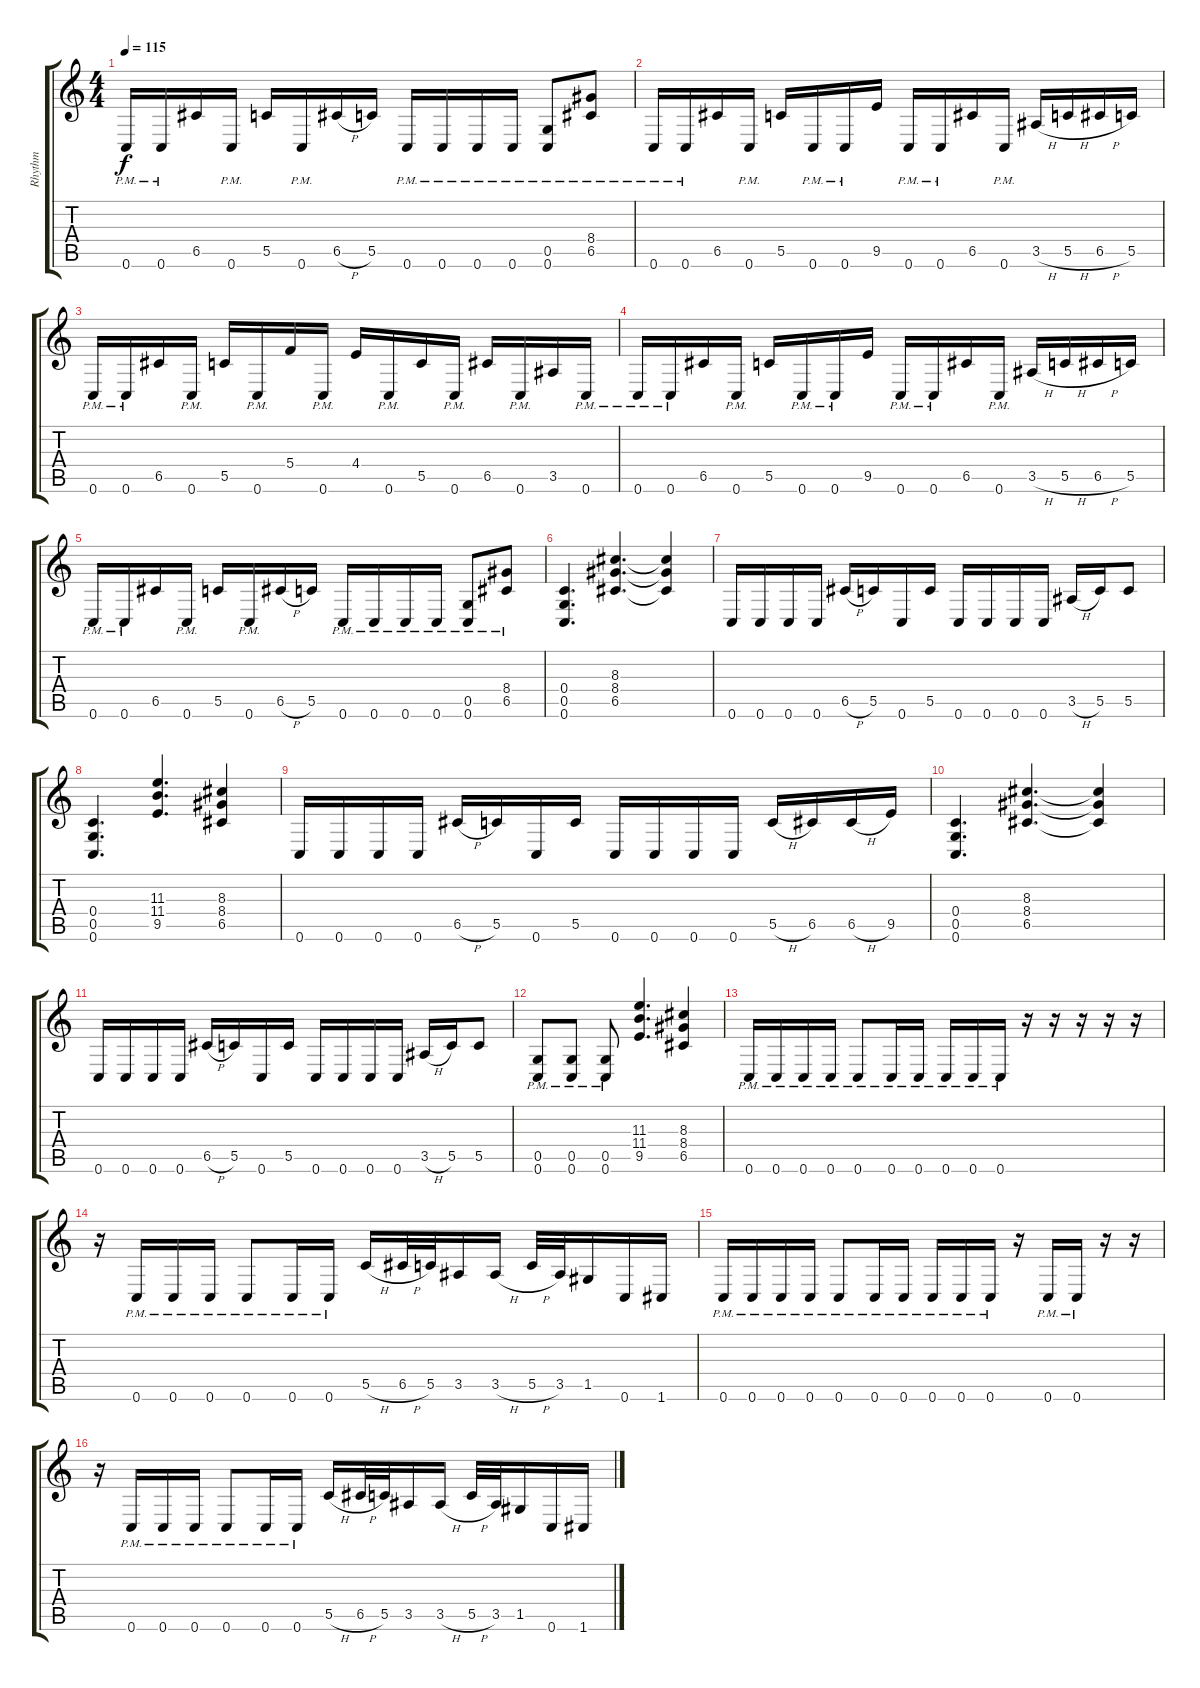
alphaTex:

\track ("Rhythm" "Rhythm") {instrument distortionguitar}
\staff {score tabs}
\tuning (D4 A3 F3 C3 G2 C2) {hide}
\ts (4 4)
\tempo 115
\clef g2
\ks c
0.6{pm}.16{dy f} 0.6{pm}.16 6.5.16 0.6{pm}.16 5.5.16 0.6{pm}.16 6.5{h}.16 5.5.16 0.6{pm}.16 0.6{pm}.16 0.6{pm}.16 0.6{pm}.16 (0.5{pm} 0.6{pm}).8 (8.4{pm} 6.5{pm}).8 |
0.6{pm}.16 0.6{pm}.16 6.5.16 0.6{pm}.16 5.5.16 0.6{pm}.16 0.6{pm}.16 9.5.16 0.6{pm}.16 0.6{pm}.16 6.5.16 0.6{pm}.16 3.5{h}.16 5.5{h}.16 6.5{h}.16 5.5.16 |
0.6{pm}.16 0.6{pm}.16 6.5.16 0.6{pm}.16 5.5.16 0.6{pm}.16 5.4.16 0.6{pm}.16 4.4.16 0.6{pm}.16 5.5.16 0.6{pm}.16 6.5.16 0.6{pm}.16 3.5.16 0.6{pm}.16 |
0.6{pm}.16 0.6{pm}.16 6.5.16 0.6{pm}.16 5.5.16 0.6{pm}.16 0.6{pm}.16 9.5.16 0.6{pm}.16 0.6{pm}.16 6.5.16 0.6{pm}.16 3.5{h}.16 5.5{h}.16 6.5{h}.16 5.5.16 |
0.6{pm}.16 0.6{pm}.16 6.5.16 0.6{pm}.16 5.5.16 0.6{pm}.16 6.5{h}.16 5.5.16 0.6{pm}.16 0.6{pm}.16 0.6{pm}.16 0.6{pm}.16 (0.5{pm} 0.6{pm}).8 (8.4{pm} 6.5{pm}).8 |
(0.4 0.5 0.6).4{d} (8.3 8.4 6.5).4{d} (8.3{t} 8.4{t} 6.5{t}).4 |
0.6.16 0.6.16 0.6.16 0.6.16 6.5{h}.16 5.5.16 0.6.16 5.5.16 0.6.16 0.6.16 0.6.16 0.6.16 3.5{h}.16 5.5.16 5.5.8 |
(0.4 0.5 0.6).4{d} (11.3 11.4 9.5).4{d} (8.3 8.4 6.5).4 |
0.6.16 0.6.16 0.6.16 0.6.16 6.5{h}.16 5.5.16 0.6.16 5.5.16 0.6.16 0.6.16 0.6.16 0.6.16 5.5{h}.16 6.5.16 6.5{h}.16 9.5.16 |
(0.4 0.5 0.6).4{d} (8.3 8.4 6.5).4{d} (8.3{t} 8.4{t} 6.5{t}).4 |
0.6.16 0.6.16 0.6.16 0.6.16 6.5{h}.16 5.5.16 0.6.16 5.5.16 0.6.16 0.6.16 0.6.16 0.6.16 3.5{h}.16 5.5.16 5.5.8 |
(0.5{pm} 0.6{pm}).8 (0.5{pm} 0.6{pm}).8 (0.5{pm} 0.6{pm}).8 (11.3 11.4 9.5).4{d} (8.3 8.4 6.5).4 |
0.6{pm}.16 0.6{pm}.16 0.6{pm}.16 0.6{pm}.16 0.6{pm}.8 0.6{pm}.16 0.6{pm}.16 0.6{pm}.16 0.6{pm}.16 0.6{pm}.16 r.16 r.16 r.16 r.16 r.16 |
r.16 0.6{pm}.16 0.6{pm}.16 0.6{pm}.16 0.6{pm}.8 0.6{pm}.16 0.6{pm}.16 5.5{h}.16 6.5{h}.32 5.5.32 3.5.16 3.5{h}.16 5.5{h}.32 3.5.32 1.5.16 0.6.16 1.6.16 |
0.6{pm}.16 0.6{pm}.16 0.6{pm}.16 0.6{pm}.16 0.6{pm}.8 0.6{pm}.16 0.6{pm}.16 0.6{pm}.16 0.6{pm}.16 0.6{pm}.16 r.16 0.6{pm}.16 0.6{pm}.16 r.16 r.16 |
r.16 0.6{pm}.16 0.6{pm}.16 0.6{pm}.16 0.6{pm}.8 0.6{pm}.16 0.6{pm}.16 5.5{h}.16 6.5{h}.32 5.5.32 3.5.16 3.5{h}.16 5.5{h}.32 3.5.32 1.5.16 0.6.16 1.6.16
